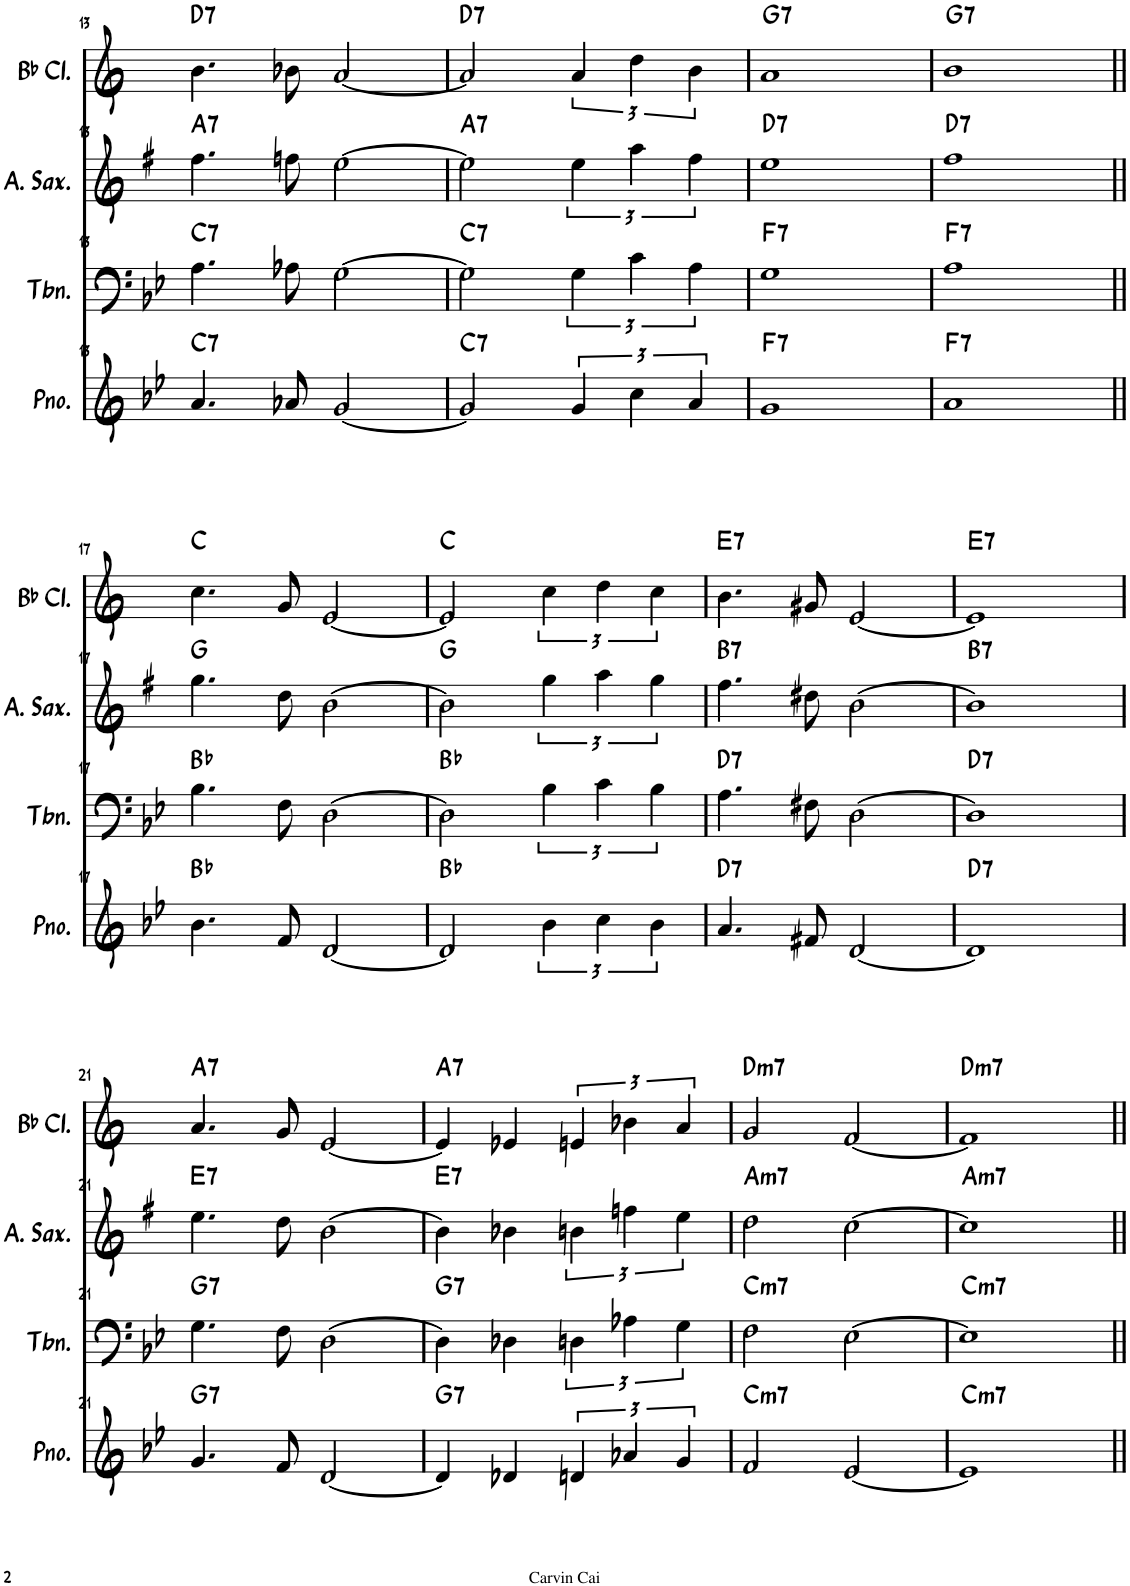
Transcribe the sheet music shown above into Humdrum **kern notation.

**kern	**harte	**kern	**harte	**kern	**harte	**kern	**harte
*part4	*part4	*part3	*part3	*part2	*part2	*part1	*part1
*staff4	*	*staff3	*	*staff2	*	*staff1	*
*I"钢琴	*	*I"长号	*	*I"中音萨克斯	*	*I"降B调单簧管	*
!!LO:PB:g=z
*clefG2	*	*clefF4	*	*clefG2	*	*clefG2	*
*	*	*	*	*Trd5c9	*	*Trd1c2	*
*k[b-e-]	*	*k[b-e-]	*	*k[f#]	*	*k[]	*
*M4/4	*	*M4/4	*	*M4/4	*	*M4/4	*
=13	=13	=13	=13	=13	=13	=13	=13
!	!LO:H:kt=7	!	!LO:H:kt=7	!	!LO:H:kt=7	!	!LO:H:kt=7
4.a/	C:7	4.A\	C:7	4.ff#\	A:7	4.b\	D:7
8a-X/	.	8A-X\	.	8ffn\	.	8b-X\	.
[2g/	.	[2G\	.	[2ee\	.	[2a/	.
=14	=14	=14	=14	=14	=14	=14	=14
!	!LO:H:kt=7	!	!LO:H:kt=7	!	!LO:H:kt=7	!	!LO:H:kt=7
2g/]	C:7	2G\]	C:7	2ee\]	A:7	2a/]	D:7
6g/	.	6G\	.	6ee\	.	6a/	.
6cc\	.	6c\	.	6aa\	.	6dd\	.
6a/	.	6A\	.	6ff#\	.	6b\	.
=15	=15	=15	=15	=15	=15	=15	=15
!	!LO:H:kt=7	!	!LO:H:kt=7	!	!LO:H:kt=7	!	!LO:H:kt=7
1g	F:7	1G	F:7	1ee	D:7	1a	G:7
=16	=16	=16	=16	=16	=16	=16	=16
!	!LO:H:kt=7	!	!LO:H:kt=7	!	!LO:H:kt=7	!	!LO:H:kt=7
1a	F:7	1A	F:7	1ff#	D:7	1b	G:7
!!LO:LB:g=z
=17||	=17||	=17||	=17||	=17||	=17||	=17||	=17||
4.b-\	Bb:maj	4.B-\	Bb:maj	4.gg\	G:maj	4.cc\	C:maj
8f/	.	8F\	.	8dd\	.	8g/	.
[2d/	.	[2D\	.	[2b\	.	[2e/	.
=18	=18	=18	=18	=18	=18	=18	=18
2d/]	Bb:maj	2D\]	Bb:maj	2b\]	G:maj	2e/]	C:maj
6b-\	.	6B-\	.	6gg\	.	6cc\	.
6cc\	.	6c\	.	6aa\	.	6dd\	.
6b-\	.	6B-\	.	6gg\	.	6cc\	.
=19	=19	=19	=19	=19	=19	=19	=19
!	!LO:H:kt=7	!	!LO:H:kt=7	!	!LO:H:kt=7	!	!LO:H:kt=7
4.a/	D:7	4.A\	D:7	4.ff#\	B:7	4.b\	E:7
8f#X/	.	8F#X\	.	8dd#X\	.	8g#X/	.
[2d/	.	[2D\	.	[2b\	.	[2e/	.
=20	=20	=20	=20	=20	=20	=20	=20
!	!LO:H:kt=7	!	!LO:H:kt=7	!	!LO:H:kt=7	!	!LO:H:kt=7
1d]	D:7	1D]	D:7	1b]	B:7	1e]	E:7
!!LO:LB:g=z
=21	=21	=21	=21	=21	=21	=21	=21
!	!LO:H:kt=7	!	!LO:H:kt=7	!	!LO:H:kt=7	!	!LO:H:kt=7
4.g/	G:7	4.G\	G:7	4.ee\	E:7	4.a/	A:7
8f/	.	8F\	.	8dd\	.	8g/	.
[2d/	.	[2D\	.	[2b\	.	[2e/	.
=22	=22	=22	=22	=22	=22	=22	=22
!	!LO:H:kt=7	!	!LO:H:kt=7	!	!LO:H:kt=7	!	!LO:H:kt=7
4d/]	G:7	4D\]	G:7	4b\]	E:7	4e/]	A:7
4d-X/	.	4D-X\	.	4b-X\	.	4e-X/	.
6dn/	.	6Dn\	.	6bn\	.	6en/	.
6a-X/	.	6A-X\	.	6ffn\	.	6b-X\	.
6g/	.	6G\	.	6ee\	.	6a/	.
=23	=23	=23	=23	=23	=23	=23	=23
!	!LO:H:kt=m7	!	!LO:H:kt=m7	!	!LO:H:kt=m7	!	!LO:H:kt=m7
2f/	C:min7	2F\	C:min7	2dd\	A:min7	2g/	D:min7
[2e-/	.	[2E-\	.	[2cc\	.	[2f/	.
=24	=24	=24	=24	=24	=24	=24	=24
!	!LO:H:kt=m7	!	!LO:H:kt=m7	!	!LO:H:kt=m7	!	!LO:H:kt=m7
1e-]	C:min7	1E-]	C:min7	1cc]	A:min7	1f]	D:min7
=||	=||	=||	=||	=||	=||	=||	=||
*-	*-	*-	*-	*-	*-	*-	*-
